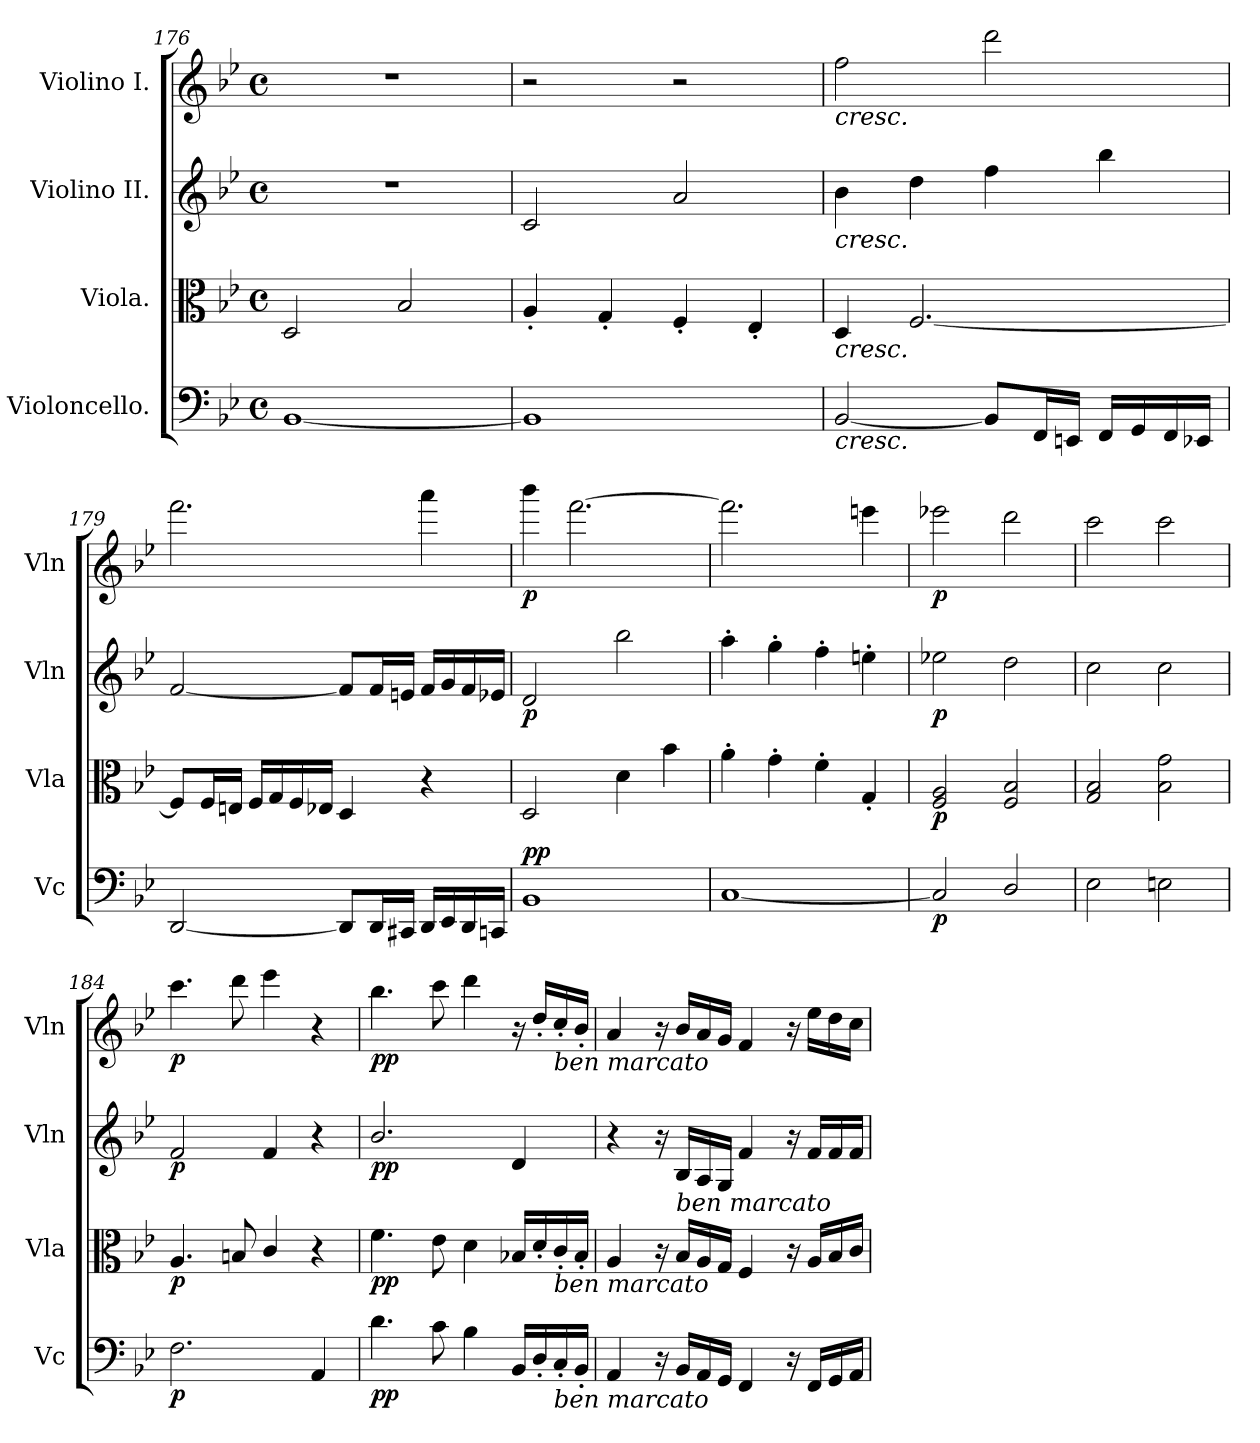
**kern	**dynam	**kern	**dynam	**kern	**dynam	**kern	**dynam
*part4	*part4	*part3	*part3	*part2	*part2	*part1	*part1
*staff4	*staff4	*staff3	*staff3	*staff2	*staff2	*staff1	*staff1
*I"Violoncello.	*	*I"Viola.	*	*I"Violino II.	*	*I"Violino I.	*
*I'Vc	*	*I'Vla	*	*I'Vln	*	*I'Vln	*
*clefF4	*	*clefC3	*	*clefG2	*	*clefG2	*
*k[b-e-]	*	*k[b-e-]	*	*k[b-e-]	*	*k[b-e-]	*
*B-:	*	*B-:	*	*B-:	*	*B-:	*
*M4/4	*	*M4/4	*	*M4/4	*	*M4/4	*
*met(c)	*	*met(c)	*	*met(c)	*	*met(c)	*
=176	=176	=176	=176	=176	=176	=176	=176
[1BB-	.	2D/	.	1r	.	1r	.
.	.	2B-/	.	.	.	.	.
=177	=177	=177	=177	=177	=177	=177	=177
1BB-]	.	4A'/	.	2c/	.	2r	.
.	.	4G'/	.	.	.	.	.
.	.	4F'/	.	2a/	.	2r	.
.	.	4E-'/	.	.	.	.	.
=178	=178	=178	=178	=178	=178	=178	=178
!	!	!	!	!	!	!LO:TX:b:i:t=cresc.	!
!	!	!	!	!LO:TX:b:i:t=cresc.	!	!	!
!	!	!LO:TX:b:i:t=cresc.	!	!	!	!	!
!LO:TX:b:i:t=cresc.	!	!	!	!	!	!	!
[2BB-/	.	4D/	.	4b-\	.	2ff\	.
.	.	[2.F/	.	4dd\	.	.	.
8BB-/L]	.	.	.	4ff\	.	2ddd\	.
16FF/L	.	.	.	.	.	.	.
16EEn/JJ	.	.	.	.	.	.	.
16FF/LL	.	.	.	4bb-\	.	.	.
16GG/	.	.	.	.	.	.	.
16FF/	.	.	.	.	.	.	.
16EE-X/JJ	.	.	.	.	.	.	.
=179	=179	=179	=179	=179	=179	=179	=179
[2DD/	.	8F/L]	.	[2f/	.	2.fff\	.
.	.	16F/L	.	.	.	.	.
.	.	16En/JJ	.	.	.	.	.
.	.	16F/LL	.	.	.	.	.
.	.	16G/	.	.	.	.	.
.	.	16F/	.	.	.	.	.
.	.	16E-X/JJ	.	.	.	.	.
8DD/L]	.	4D/	.	8f/L]	.	.	.
16DD/L	.	.	.	16f/L	.	.	.
16CC#X/JJ	.	.	.	16en/JJ	.	.	.
16DD/LL	.	4r	.	16f/LL	.	4aaa\	.
16EE-/	.	.	.	16g/	.	.	.
16DD/	.	.	.	16f/	.	.	.
16CCn/JJ	.	.	.	16e-X/JJ	.	.	.
=180	=180	=180	=180	=180	=180	=180	=180
!	!LO:DY:b	!	!	!	!	!	!
!	!LO:DY:n=1:a	!	!	!	!LO:DY:b	!	!LO:DY:b
1BB-	p p	2D/	.	2d/	p	4bbb-\	p
.	.	.	.	.	.	[2.fff\	.
.	.	4d\	.	2bb-\	.	.	.
.	.	4b-\	.	.	.	.	.
!!LO:LB:g=z
=181	=181	=181	=181	=181	=181	=181	=181
[1C	.	4a'\	.	4aa'\	.	2.fff\]	.
.	.	4g'\	.	4gg'\	.	.	.
.	.	4f'\	.	4ff'\	.	.	.
.	.	4G'/	.	4een'\	.	4eeen\	.
=182	=182	=182	=182	=182	=182	=182	=182
!	!LO:DY:b	!	!LO:DY:b	!	!LO:DY:b	!	!LO:DY:b
2C/]	p	2F/ 2A/	p	2ee-X\	p	2eee-X\	p
2D/	.	2F/ 2B-/	.	2dd\	.	2ddd\	.
=183	=183	=183	=183	=183	=183	=183	=183
2E-\	.	2G/ 2B-/	.	2cc\	.	2ccc\	.
2En\	.	2B-\ 2g\	.	2cc\	.	2ccc\	.
=184	=184	=184	=184	=184	=184	=184	=184
!	!LO:DY:b	!	!LO:DY:b	!	!LO:DY:b	!	!LO:DY:b
2.F\	p	4.A/	p	2f/	p	4.ccc\	p
.	.	8Bn/	.	.	.	8ddd\	.
.	.	4c/	.	4f/	.	4eee-\	.
4AA/	.	4r	.	4r	.	4r	.
=185	=185	=185	=185	=185	=185	=185	=185
!	!LO:DY:b	!	!LO:DY:b	!	!LO:DY:b	!	!LO:DY:b
4.d\	pp	4.f\	pp	2.b-/	pp	4.bb-\	pp
8c\	.	8e-\	.	.	.	8ccc\	.
4B-\	.	4d\	.	.	.	4ddd\	.
16BB-/LL	.	16B-X/LL	.	4d/	.	16r	.
16D'/	.	16d'/	.	.	.	16dd'/LL	.
!	!	!	!	!	!	!LO:TX:b:i:t=ben marcato	!
!	!	!LO:TX:b:i:t=ben marcato	!	!	!	!	!
!LO:TX:b:i:t=ben marcato	!	!	!	!	!	!	!
16C'/	.	16c'/	.	.	.	16cc'/	.
16BB-'/JJ	.	16B-'/JJ	.	.	.	16b-'/JJ	.
=186	=186	=186	=186	=186	=186	=186	=186
4AA/	.	4A/	.	4r	.	4a/	.
16r	.	16r	.	16r	.	16r	.
!	!	!	!	!LO:TX:b:i:t=ben marcato	!	!	!
16BB-/LL	.	16B-/LL	.	16B-/LL	.	16b-/LL	.
16AA/	.	16A/	.	16A/	.	16a/	.
16GG/JJ	.	16G/JJ	.	16G/JJ	.	16g/JJ	.
4FF/	.	4F/	.	4f/	.	4f/	.
16r	.	16r	.	16r	.	16r	.
16FF/LL	.	16A/LL	.	16f/LL	.	16ee-\LL	.
16GG/	.	16B-/	.	16f/	.	16dd\	.
16AA/JJ	.	16c/JJ	.	16f/JJ	.	16cc\JJ	.
=	=	=	=	=	=	=	=
*-	*-	*-	*-	*-	*-	*-	*-
